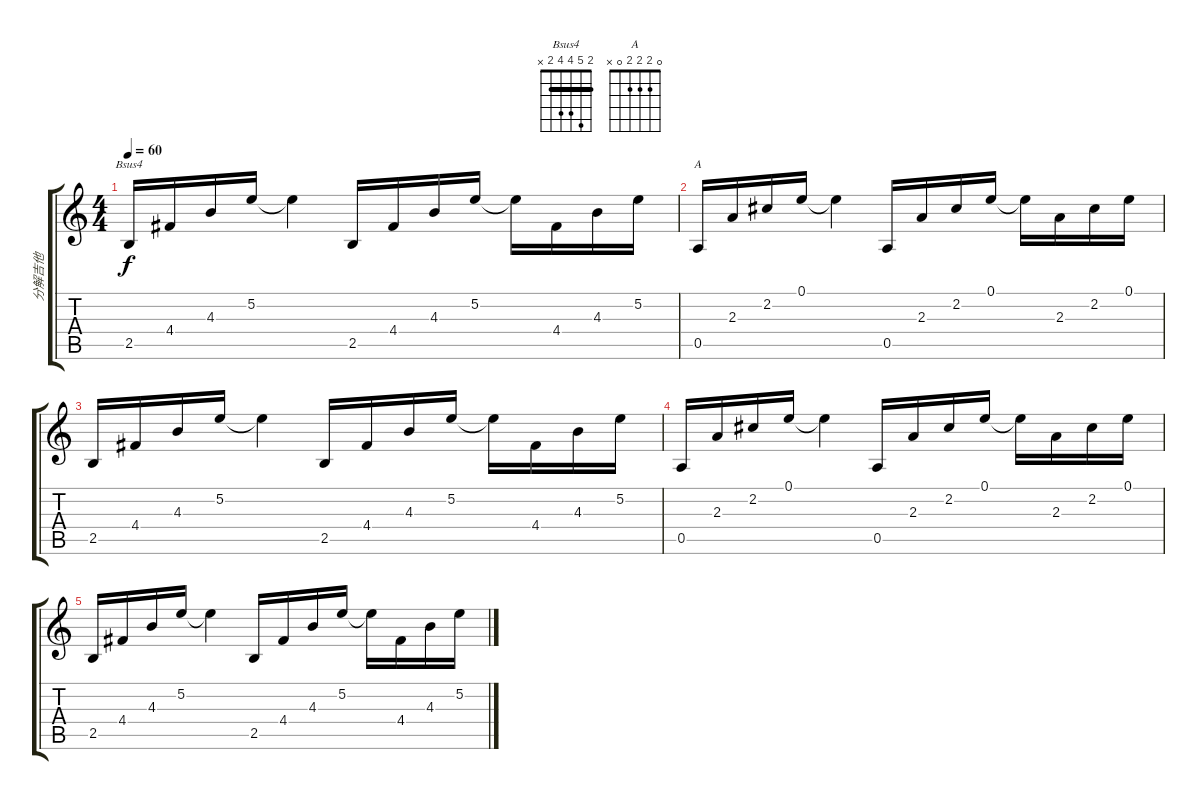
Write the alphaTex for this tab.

\track ("分解吉他" "分解吉他") {instrument acousticguitarsteel}
\staff {score tabs}
\tuning (E4 B3 G3 D3 A2 E2) {hide}
\chord ("Bsus4" 2 5 4 4 2 x) {barre 2}
\chord ("A" 0 2 2 2 0 x)
\ts (4 4)
\tempo 60
\clef g2
\ks c
2.5.16{ch "Bsus4" dy f volume 10} 4.4.16 4.3.16 5.2.16 5.2{t}.4 2.5.16 4.4.16 4.3.16 5.2.16 5.2{t}.16 4.4.16 4.3.16 5.2.16 |
0.5.16{ch "A" volume 8} 2.3.16 2.2.16 0.1.16 0.1{t}.4 0.5.16 2.3.16 2.2.16 0.1.16 0.1{t}.16 2.3.16 2.2.16 0.1.16 |
2.5.16{volume 6} 4.4.16 4.3.16 5.2.16 5.2{t}.4 2.5.16 4.4.16 4.3.16 5.2.16 5.2{t}.16 4.4.16 4.3.16 5.2.16 |
0.5.16{volume 4} 2.3.16 2.2.16 0.1.16 0.1{t}.4 0.5.16 2.3.16 2.2.16 0.1.16 0.1{t}.16 2.3.16 2.2.16 0.1.16 |
2.5.16{volume 2} 4.4.16 4.3.16 5.2.16 5.2{t}.4 2.5.16 4.4.16 4.3.16 5.2.16 5.2{t}.16 4.4.16 4.3.16 5.2.16
